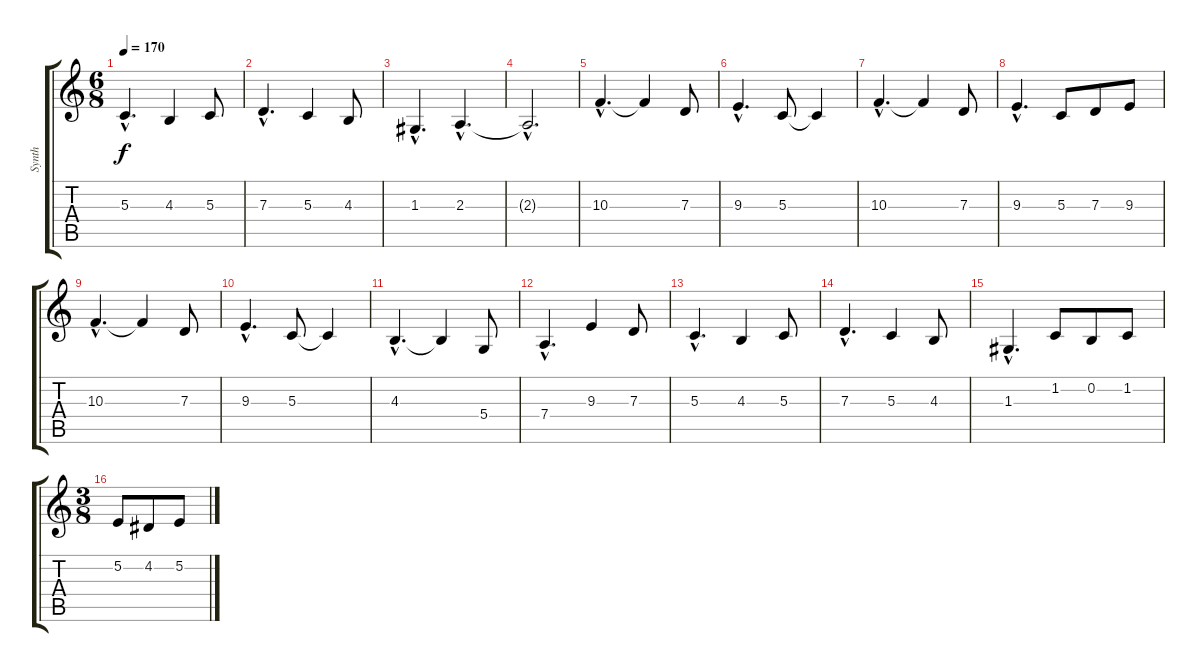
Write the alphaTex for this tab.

\track ("Synth" "Synth") {instrument pad4choir}
\staff {score tabs}
\tuning (E4 B3 G3 D3 A2 E2) {hide}
\ts (6 8)
\tempo 170
\clef g2
\ks c
5.3{hac}.4{d dy f} 4.3.4 5.3.8 |
7.3{hac}.4{d} 5.3.4 4.3.8 |
1.3{hac}.4{d} 2.3{hac}.4{d} |
2.3{hac t}.2{d} |
10.3{hac}.4{d} 10.3{t}.4 7.3.8 |
9.3{hac}.4{d} 5.3.8 5.3{t}.4 |
10.3{hac}.4{d} 10.3{t}.4 7.3.8 |
9.3{hac}.4{d} 5.3.8 7.3.8 9.3.8 |
10.3{hac}.4{d} 10.3{t}.4 7.3.8 |
9.3{hac}.4{d} 5.3.8 5.3{t}.4 |
4.3{hac}.4{d} 4.3{t}.4 5.4.8 |
7.4{hac}.4{d} 9.3.4 7.3.8 |
5.3{hac}.4{d} 4.3.4 5.3.8 |
7.3{hac}.4{d} 5.3.4 4.3.8 |
1.3{hac}.4{d} 1.2.8 0.2.8 1.2.8 |
\ts (3 8)
5.2.8 4.2.8 5.2.8
